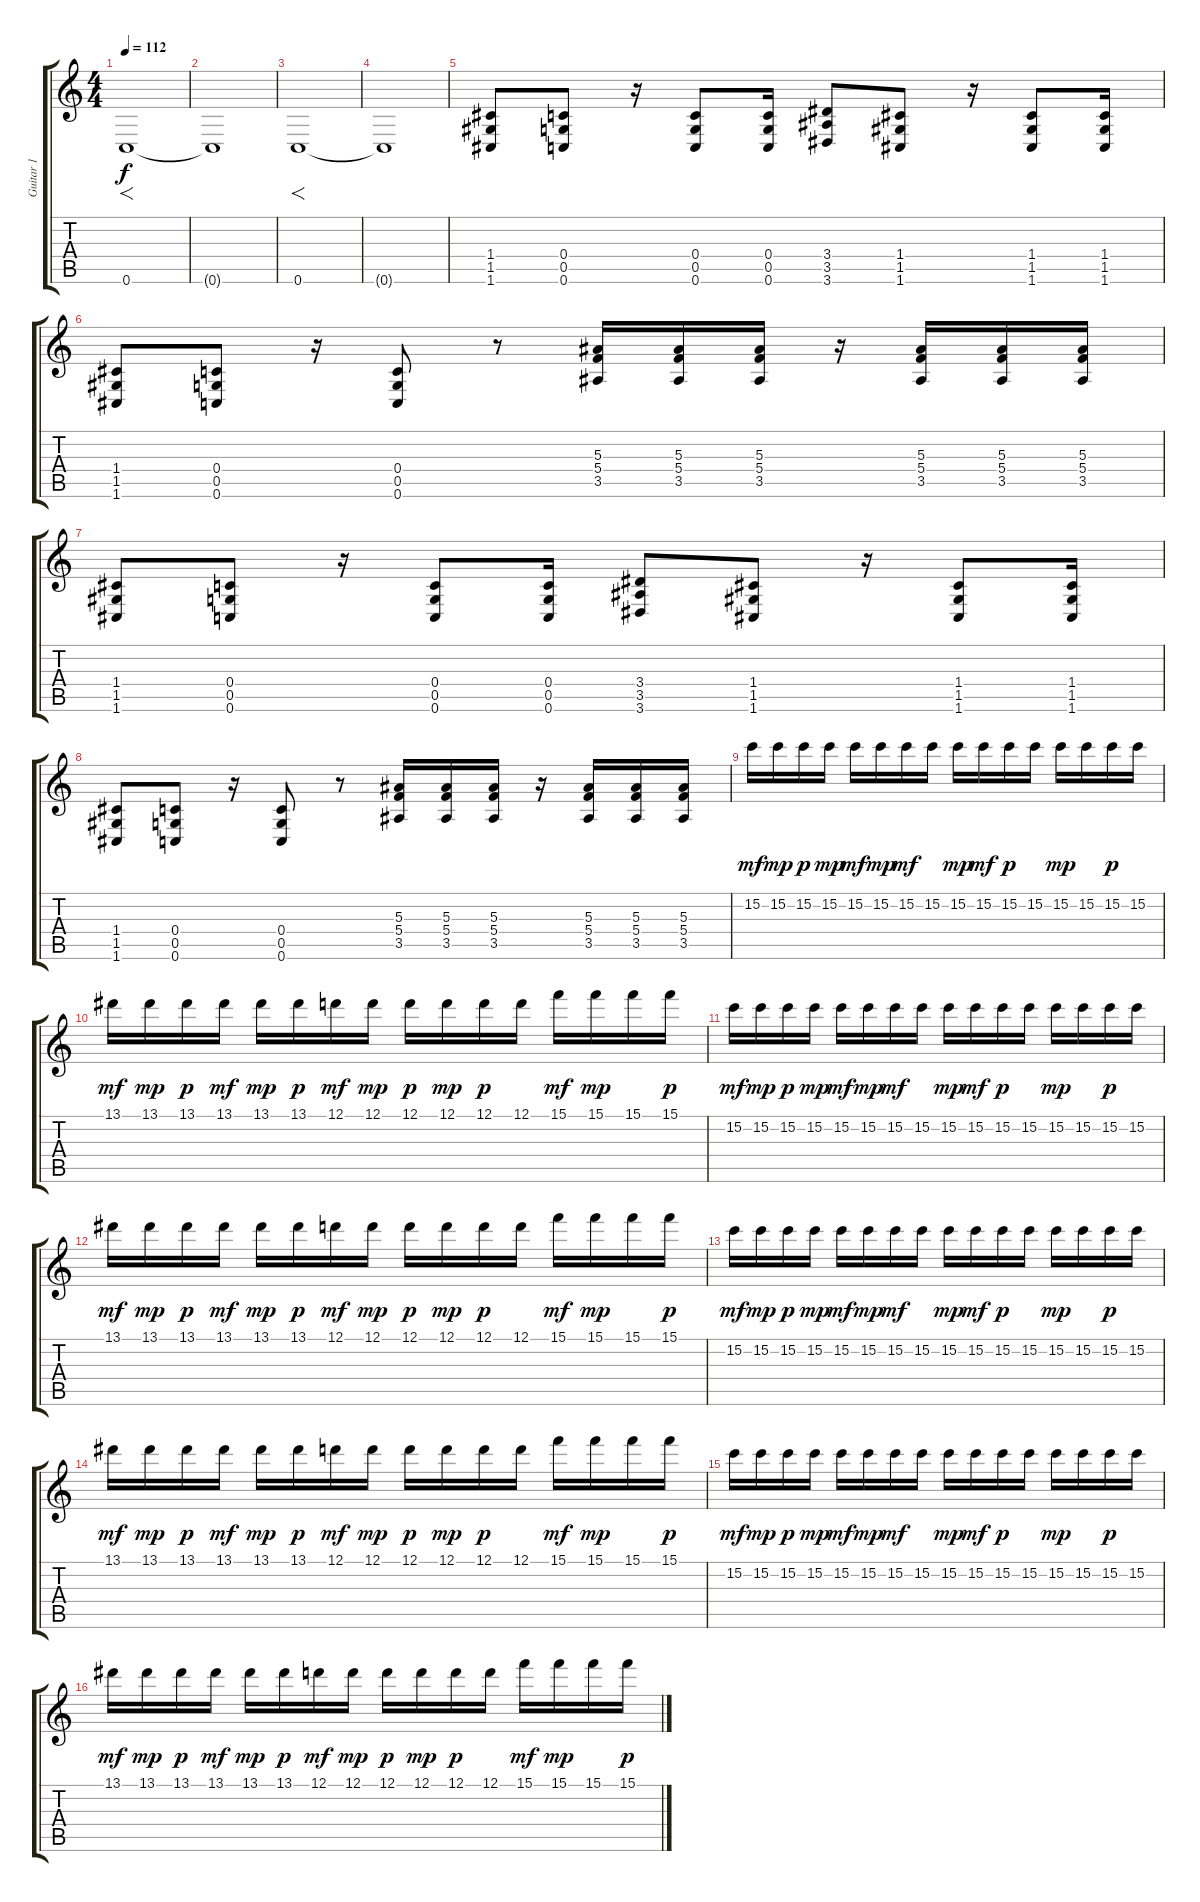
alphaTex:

\track ("Guitar 1" "Guitar 1") {instrument distortionguitar}
\staff {score tabs}
\tuning (D4 A3 F3 C3 G2 C2) {hide}
\ts (4 4)
\tempo 112
\clef g2
\ks c
0.6.1{f dy f instrument lead2sawtooth} |
0.6{t}.1 |
0.6.1{f} |
0.6{t}.1 |
(1.4 1.5 1.6).8{instrument distortionguitar} (0.4 0.5 0.6).8 r.16 (0.4 0.5 0.6).8 (0.4 0.5 0.6).16 (3.4 3.5 3.6).8 (1.4 1.5 1.6).8 r.16 (1.4 1.5 1.6).8 (1.4 1.5 1.6).16 |
(1.4 1.5 1.6).8 (0.4 0.5 0.6).8 r.16 (0.4 0.5 0.6).8 r.8 (5.3 5.4 3.5).16 (5.3 5.4 3.5).16 (5.3 5.4 3.5).16 r.16 (5.3 5.4 3.5).16 (5.3 5.4 3.5).16 (5.3 5.4 3.5).16 |
(1.4 1.5 1.6).8 (0.4 0.5 0.6).8 r.16 (0.4 0.5 0.6).8 (0.4 0.5 0.6).16 (3.4 3.5 3.6).8 (1.4 1.5 1.6).8 r.16 (1.4 1.5 1.6).8 (1.4 1.5 1.6).16 |
(1.4 1.5 1.6).8 (0.4 0.5 0.6).8 r.16 (0.4 0.5 0.6).8 r.8 (5.3 5.4 3.5).16 (5.3 5.4 3.5).16 (5.3 5.4 3.5).16 r.16 (5.3 5.4 3.5).16 (5.3 5.4 3.5).16 (5.3 5.4 3.5).16 |
15.2.16{dy mf instrument acousticguitarnylon} 15.2.16{dy mp} 15.2.16{dy p} 15.2.16{dy mp} 15.2.16{dy mf} 15.2.16{dy mp} 15.2.16{dy mf} 15.2.16 15.2.16{dy mp} 15.2.16{dy mf} 15.2.16{dy p} 15.2.16 15.2.16{dy mp} 15.2.16 15.2.16{dy p} 15.2.16 |
13.1.16{dy mf} 13.1.16{dy mp} 13.1.16{dy p} 13.1.16{dy mf} 13.1.16{dy mp} 13.1.16{dy p} 12.1.16{dy mf} 12.1.16{dy mp} 12.1.16{dy p} 12.1.16{dy mp} 12.1.16{dy p} 12.1.16 15.1.16{dy mf} 15.1.16{dy mp} 15.1.16 15.1.16{dy p} |
15.2.16{dy mf} 15.2.16{dy mp} 15.2.16{dy p} 15.2.16{dy mp} 15.2.16{dy mf} 15.2.16{dy mp} 15.2.16{dy mf} 15.2.16 15.2.16{dy mp} 15.2.16{dy mf} 15.2.16{dy p} 15.2.16 15.2.16{dy mp} 15.2.16 15.2.16{dy p} 15.2.16 |
13.1.16{dy mf} 13.1.16{dy mp} 13.1.16{dy p} 13.1.16{dy mf} 13.1.16{dy mp} 13.1.16{dy p} 12.1.16{dy mf} 12.1.16{dy mp} 12.1.16{dy p} 12.1.16{dy mp} 12.1.16{dy p} 12.1.16 15.1.16{dy mf} 15.1.16{dy mp} 15.1.16 15.1.16{dy p} |
15.2.16{dy mf} 15.2.16{dy mp} 15.2.16{dy p} 15.2.16{dy mp} 15.2.16{dy mf} 15.2.16{dy mp} 15.2.16{dy mf} 15.2.16 15.2.16{dy mp} 15.2.16{dy mf} 15.2.16{dy p} 15.2.16 15.2.16{dy mp} 15.2.16 15.2.16{dy p} 15.2.16 |
13.1.16{dy mf} 13.1.16{dy mp} 13.1.16{dy p} 13.1.16{dy mf} 13.1.16{dy mp} 13.1.16{dy p} 12.1.16{dy mf} 12.1.16{dy mp} 12.1.16{dy p} 12.1.16{dy mp} 12.1.16{dy p} 12.1.16 15.1.16{dy mf} 15.1.16{dy mp} 15.1.16 15.1.16{dy p} |
15.2.16{dy mf} 15.2.16{dy mp} 15.2.16{dy p} 15.2.16{dy mp} 15.2.16{dy mf} 15.2.16{dy mp} 15.2.16{dy mf} 15.2.16 15.2.16{dy mp} 15.2.16{dy mf} 15.2.16{dy p} 15.2.16 15.2.16{dy mp} 15.2.16 15.2.16{dy p} 15.2.16 |
13.1.16{dy mf} 13.1.16{dy mp} 13.1.16{dy p} 13.1.16{dy mf} 13.1.16{dy mp} 13.1.16{dy p} 12.1.16{dy mf} 12.1.16{dy mp} 12.1.16{dy p} 12.1.16{dy mp} 12.1.16{dy p} 12.1.16 15.1.16{dy mf} 15.1.16{dy mp} 15.1.16 15.1.16{dy p}
